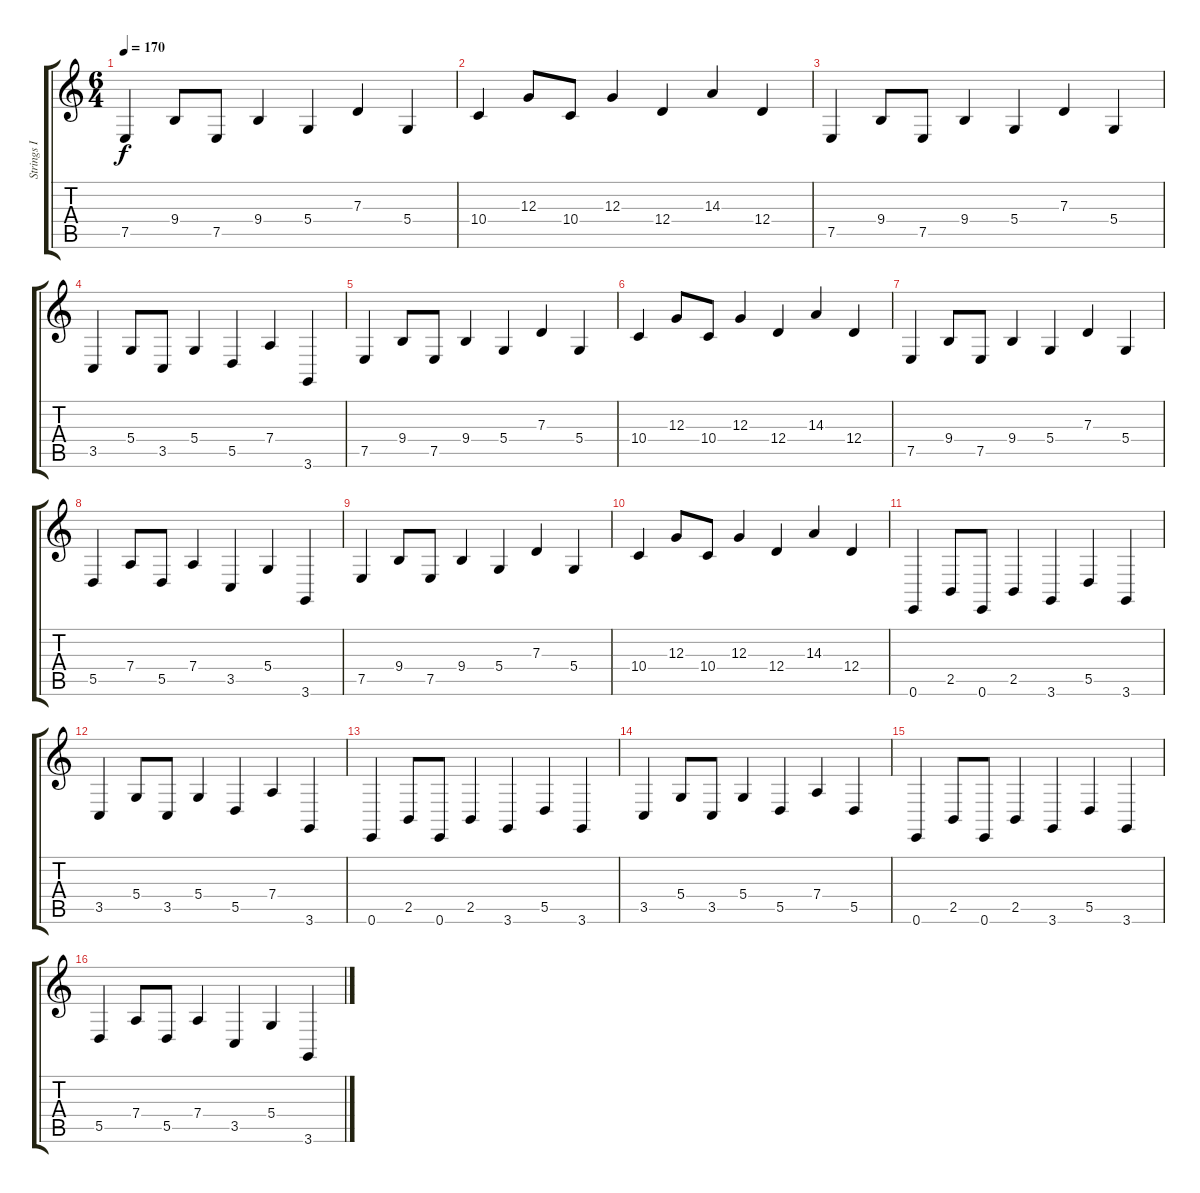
\track ("Strings I" "Strings I") {instrument stringensemble1}
\staff {score tabs}
\tuning (E4 B3 G3 D3 A2 E2) {hide}
\ts (6 4)
\tempo 170
\clef g2
\ks c
7.5.4{dy f instrument stringensemble1} 9.4.8 7.5.8 9.4.4 5.4.4 7.3.4 5.4.4 |
10.4.4 12.3.8 10.4.8 12.3.4 12.4.4 14.3.4 12.4.4 |
7.5.4 9.4.8 7.5.8 9.4.4 5.4.4 7.3.4 5.4.4 |
3.5.4 5.4.8 3.5.8 5.4.4 5.5.4 7.4.4 3.6.4 |
7.5.4 9.4.8 7.5.8 9.4.4 5.4.4 7.3.4 5.4.4 |
10.4.4 12.3.8 10.4.8 12.3.4 12.4.4 14.3.4 12.4.4 |
7.5.4 9.4.8 7.5.8 9.4.4 5.4.4 7.3.4 5.4.4 |
5.5.4 7.4.8 5.5.8 7.4.4 3.5.4 5.4.4 3.6.4 |
7.5.4 9.4.8 7.5.8 9.4.4 5.4.4 7.3.4 5.4.4 |
10.4.4 12.3.8 10.4.8 12.3.4 12.4.4 14.3.4 12.4.4 |
0.6.4 2.5.8 0.6.8 2.5.4 3.6.4 5.5.4 3.6.4 |
3.5.4 5.4.8 3.5.8 5.4.4 5.5.4 7.4.4 3.6.4 |
0.6.4 2.5.8 0.6.8 2.5.4 3.6.4 5.5.4 3.6.4 |
3.5.4 5.4.8 3.5.8 5.4.4 5.5.4 7.4.4 5.5.4 |
0.6.4 2.5.8 0.6.8 2.5.4 3.6.4 5.5.4 3.6.4 |
5.5.4 7.4.8 5.5.8 7.4.4 3.5.4 5.4.4 3.6.4
